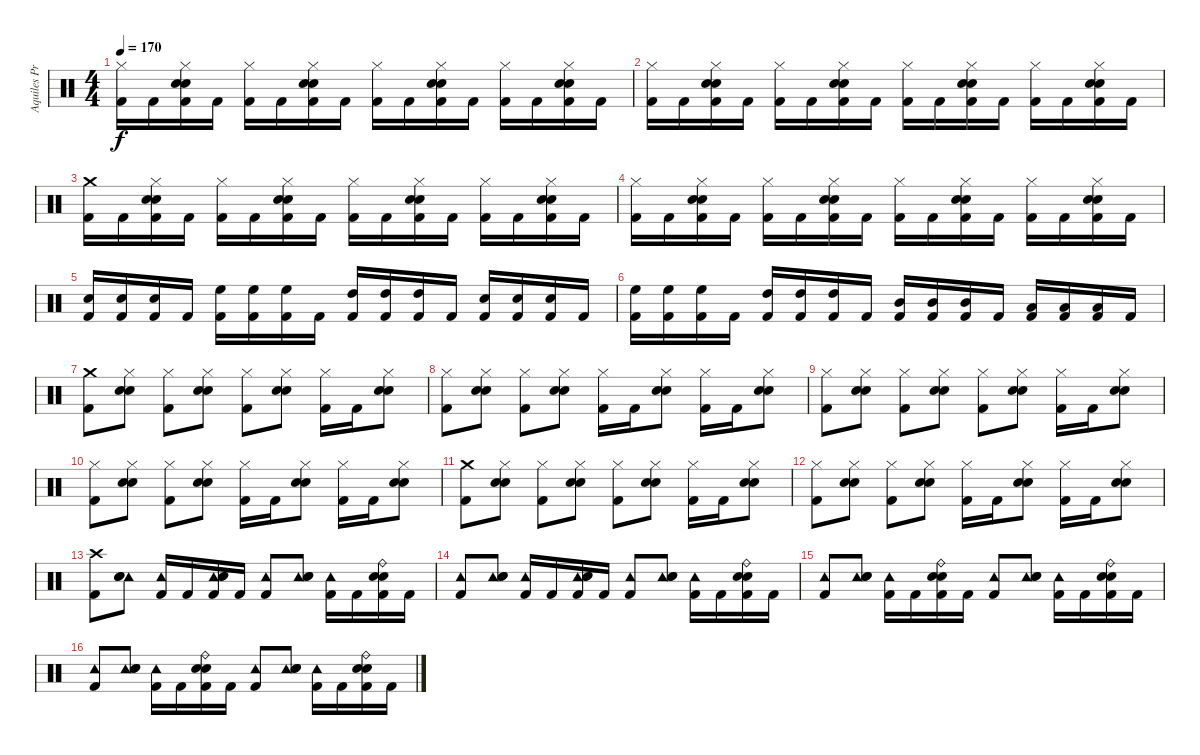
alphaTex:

\track ("Aquiles Priester" "Aquiles Pr") {instrument percussion}
\staff {score}
\articulation defaults
\ts (4 4)
\tempo 170
\clef neutral
\ks c
("Hi-Hat (closed)" "Kick (hit) 2").16{dy f} "Kick (hit) 2".16 ("Hi-Hat (closed)" "Electric Snare (hit)" "Snare (hit) 2" "Kick (hit) 2").16 "Kick (hit) 2".16 ("Hi-Hat (closed)" "Kick (hit) 2").16 "Kick (hit) 2".16 ("Hi-Hat (closed)" "Electric Snare (hit)" "Snare (hit) 2" "Kick (hit) 2").16 "Kick (hit) 2".16 ("Hi-Hat (closed)" "Kick (hit) 2").16 "Kick (hit) 2".16 ("Hi-Hat (closed)" "Electric Snare (hit)" "Snare (hit) 2" "Kick (hit) 2").16 "Kick (hit) 2".16 ("Hi-Hat (closed)" "Kick (hit) 2").16 "Kick (hit) 2".16 ("Hi-Hat (closed)" "Electric Snare (hit)" "Snare (hit) 2" "Kick (hit) 2").16 "Kick (hit) 2".16 |
("Hi-Hat (closed)" "Kick (hit) 2").16 "Kick (hit) 2".16 ("Hi-Hat (closed)" "Electric Snare (hit)" "Snare (hit) 2" "Kick (hit) 2").16 "Kick (hit) 2".16 ("Hi-Hat (closed)" "Kick (hit) 2").16 "Kick (hit) 2".16 ("Hi-Hat (closed)" "Electric Snare (hit)" "Snare (hit) 2" "Kick (hit) 2").16 "Kick (hit) 2".16 ("Hi-Hat (closed)" "Kick (hit) 2").16 "Kick (hit) 2".16 ("Hi-Hat (closed)" "Electric Snare (hit)" "Snare (hit) 2" "Kick (hit) 2").16 "Kick (hit) 2".16 ("Hi-Hat (closed)" "Kick (hit) 2").16 "Kick (hit) 2".16 ("Hi-Hat (closed)" "Electric Snare (hit)" "Snare (hit) 2" "Kick (hit) 2").16 "Kick (hit) 2".16 |
("Crash medium (hit)" "Kick (hit) 2").16 "Kick (hit) 2".16 ("Hi-Hat (closed)" "Electric Snare (hit)" "Snare (hit) 2" "Kick (hit) 2").16 "Kick (hit) 2".16 ("Hi-Hat (closed)" "Kick (hit) 2").16 "Kick (hit) 2".16 ("Hi-Hat (closed)" "Electric Snare (hit)" "Snare (hit) 2" "Kick (hit) 2").16 "Kick (hit) 2".16 ("Hi-Hat (closed)" "Kick (hit) 2").16 "Kick (hit) 2".16 ("Hi-Hat (closed)" "Electric Snare (hit)" "Snare (hit) 2" "Kick (hit) 2").16 "Kick (hit) 2".16 ("Hi-Hat (closed)" "Kick (hit) 2").16 "Kick (hit) 2".16 ("Hi-Hat (closed)" "Electric Snare (hit)" "Snare (hit) 2" "Kick (hit) 2").16 "Kick (hit) 2".16 |
("Hi-Hat (closed)" "Kick (hit) 2").16 "Kick (hit) 2".16 ("Hi-Hat (closed)" "Electric Snare (hit)" "Snare (hit) 2" "Kick (hit) 2").16 "Kick (hit) 2".16 ("Hi-Hat (closed)" "Kick (hit) 2").16 "Kick (hit) 2".16 ("Hi-Hat (closed)" "Electric Snare (hit)" "Snare (hit) 2" "Kick (hit) 2").16 "Kick (hit) 2".16 ("Hi-Hat (closed)" "Kick (hit) 2").16 "Kick (hit) 2".16 ("Hi-Hat (closed)" "Electric Snare (hit)" "Snare (hit) 2" "Kick (hit) 2").16 "Kick (hit) 2".16 ("Hi-Hat (closed)" "Kick (hit) 2").16 "Kick (hit) 2".16 ("Hi-Hat (closed)" "Electric Snare (hit)" "Snare (hit) 2" "Kick (hit) 2").16 "Kick (hit) 2".16 |
("Electric Snare (hit)" "Kick (hit) 2").16 ("Electric Snare (hit)" "Kick (hit) 2").16 ("Electric Snare (hit)" "Kick (hit) 2").16 "Kick (hit) 2".16 ("High Floor Tom (hit)" "Kick (hit) 2").16 ("High Floor Tom (hit)" "Kick (hit) 2").16 ("High Floor Tom (hit)" "Kick (hit) 2").16 "Kick (hit) 2".16 ("High Tom (hit)" "Kick (hit) 2").16 ("High Tom (hit)" "Kick (hit) 2").16 ("High Tom (hit)" "Kick (hit) 2").16 "Kick (hit) 2".16 ("Electric Snare (hit)" "Kick (hit) 2").16 ("Electric Snare (hit)" "Kick (hit) 2").16 ("Electric Snare (hit)" "Kick (hit) 2").16 "Kick (hit) 2".16 |
("High Floor Tom (hit)" "Kick (hit) 2").16 ("High Floor Tom (hit)" "Kick (hit) 2").16 ("High Floor Tom (hit)" "Kick (hit) 2").16 "Kick (hit) 2".16 ("High Tom (hit)" "Kick (hit) 2").16 ("High Tom (hit)" "Kick (hit) 2").16 ("High Tom (hit)" "Kick (hit) 2").16 "Kick (hit) 2".16 ("Mid Tom (hit)" "Kick (hit) 2").16 ("Mid Tom (hit)" "Kick (hit) 2").16 ("Mid Tom (hit)" "Kick (hit) 2").16 "Kick (hit) 2".16 ("Low Tom (hit)" "Kick (hit) 2").16 ("Low Tom (hit)" "Kick (hit) 2").16 ("Low Tom (hit)" "Kick (hit) 2").16 "Kick (hit) 2".16 |
("Crash medium (hit)" "Kick (hit) 2").8 ("Hi-Hat (closed)" "Electric Snare (hit)" "Snare (hit) 2").8 ("Hi-Hat (closed)" "Kick (hit) 2").8 ("Hi-Hat (closed)" "Electric Snare (hit)" "Snare (hit) 2").8 ("Hi-Hat (closed)" "Kick (hit) 2").8 ("Hi-Hat (closed)" "Electric Snare (hit)" "Snare (hit) 2").8 ("Hi-Hat (closed)" "Kick (hit) 2").16 "Kick (hit) 2".16 ("Hi-Hat (closed)" "Electric Snare (hit)" "Snare (hit) 2").8 |
("Hi-Hat (closed)" "Kick (hit) 2").8 ("Hi-Hat (closed)" "Electric Snare (hit)" "Snare (hit) 2").8 ("Hi-Hat (closed)" "Kick (hit) 2").8 ("Hi-Hat (closed)" "Electric Snare (hit)" "Snare (hit) 2").8 ("Hi-Hat (closed)" "Kick (hit) 2").16 "Kick (hit) 2".16 ("Hi-Hat (closed)" "Electric Snare (hit)" "Snare (hit) 2").8 ("Hi-Hat (closed)" "Kick (hit) 2").16 "Kick (hit) 2".16 ("Hi-Hat (closed)" "Electric Snare (hit)" "Snare (hit) 2").8 |
("Hi-Hat (closed)" "Kick (hit) 2").8 ("Hi-Hat (closed)" "Electric Snare (hit)" "Snare (hit) 2").8 ("Hi-Hat (closed)" "Kick (hit) 2").8 ("Hi-Hat (closed)" "Electric Snare (hit)" "Snare (hit) 2").8 ("Hi-Hat (closed)" "Kick (hit) 2").8 ("Hi-Hat (closed)" "Electric Snare (hit)" "Snare (hit) 2").8 ("Hi-Hat (closed)" "Kick (hit) 2").16 "Kick (hit) 2".16 ("Hi-Hat (closed)" "Electric Snare (hit)" "Snare (hit) 2").8 |
("Hi-Hat (closed)" "Kick (hit) 2").8 ("Hi-Hat (closed)" "Electric Snare (hit)" "Snare (hit) 2").8 ("Hi-Hat (closed)" "Kick (hit) 2").8 ("Hi-Hat (closed)" "Electric Snare (hit)" "Snare (hit) 2").8 ("Hi-Hat (closed)" "Kick (hit) 2").16 "Kick (hit) 2".16 ("Hi-Hat (closed)" "Electric Snare (hit)" "Snare (hit) 2").8 ("Hi-Hat (closed)" "Kick (hit) 2").16 "Kick (hit) 2".16 ("Hi-Hat (closed)" "Electric Snare (hit)" "Snare (hit) 2").8 |
("Crash medium (hit)" "Kick (hit) 2").8 ("Hi-Hat (closed)" "Electric Snare (hit)" "Snare (hit) 2").8 ("Hi-Hat (closed)" "Kick (hit) 2").8 ("Hi-Hat (closed)" "Electric Snare (hit)" "Snare (hit) 2").8 ("Hi-Hat (closed)" "Kick (hit) 2").8 ("Hi-Hat (closed)" "Electric Snare (hit)" "Snare (hit) 2").8 ("Hi-Hat (closed)" "Kick (hit) 2").16 "Kick (hit) 2".16 ("Hi-Hat (closed)" "Electric Snare (hit)" "Snare (hit) 2").8 |
("Hi-Hat (closed)" "Kick (hit) 2").8 ("Hi-Hat (closed)" "Electric Snare (hit)" "Snare (hit) 2").8 ("Hi-Hat (closed)" "Kick (hit) 2").8 ("Hi-Hat (closed)" "Electric Snare (hit)" "Snare (hit) 2").8 ("Hi-Hat (closed)" "Kick (hit) 2").16 "Kick (hit) 2".16 ("Hi-Hat (closed)" "Electric Snare (hit)" "Snare (hit) 2").8 ("Hi-Hat (closed)" "Kick (hit) 2").16 "Kick (hit) 2".16 ("Hi-Hat (closed)" "Electric Snare (hit)" "Snare (hit) 2").8 |
("Crash high (hit)" "Kick (hit) 2").8 ("Tambourine (hit)" "Electric Snare (hit)" "Snare (hit) 2").8 ("Tambourine (hit)" "Kick (hit) 2").16 "Kick (hit) 2".16 ("Tambourine (hit)" "Electric Snare (hit)" "Snare (hit) 2" "Kick (hit) 2").16 "Kick (hit) 2".16 ("Tambourine (hit)" "Kick (hit) 2").8 ("Tambourine (hit)" "Electric Snare (hit)" "Snare (hit) 2").8 ("Tambourine (hit)" "Kick (hit) 2").16 "Kick (hit) 2".16 ("Ride (bell)" "Electric Snare (hit)" "Snare (hit) 2" "Kick (hit) 2").16 "Kick (hit) 2".16 |
("Tambourine (hit)" "Kick (hit) 2").8 ("Tambourine (hit)" "Electric Snare (hit)" "Snare (hit) 2").8 ("Tambourine (hit)" "Kick (hit) 2").16 "Kick (hit) 2".16 ("Tambourine (hit)" "Electric Snare (hit)" "Snare (hit) 2" "Kick (hit) 2").16 "Kick (hit) 2".16 ("Tambourine (hit)" "Kick (hit) 2").8 ("Tambourine (hit)" "Electric Snare (hit)" "Snare (hit) 2").8 ("Tambourine (hit)" "Kick (hit) 2").16 "Kick (hit) 2".16 ("Ride (bell)" "Electric Snare (hit)" "Snare (hit) 2" "Kick (hit) 2").16 "Kick (hit) 2".16 |
("Tambourine (hit)" "Kick (hit) 2").8 ("Tambourine (hit)" "Electric Snare (hit)" "Snare (hit) 2").8 ("Tambourine (hit)" "Kick (hit) 2").16 "Kick (hit) 2".16 ("Ride (bell)" "Electric Snare (hit)" "Snare (hit) 2" "Kick (hit) 2").16 "Kick (hit) 2".16 ("Tambourine (hit)" "Kick (hit) 2").8 ("Tambourine (hit)" "Electric Snare (hit)" "Snare (hit) 2").8 ("Tambourine (hit)" "Kick (hit) 2").16 "Kick (hit) 2".16 ("Ride (bell)" "Electric Snare (hit)" "Snare (hit) 2" "Kick (hit) 2").16 "Kick (hit) 2".16 |
("Tambourine (hit)" "Kick (hit) 2").8 ("Tambourine (hit)" "Electric Snare (hit)" "Snare (hit) 2").8 ("Tambourine (hit)" "Kick (hit) 2").16 "Kick (hit) 2".16 ("Ride (bell)" "Electric Snare (hit)" "Snare (hit) 2" "Kick (hit) 2").16 "Kick (hit) 2".16 ("Tambourine (hit)" "Kick (hit) 2").8 ("Tambourine (hit)" "Electric Snare (hit)" "Snare (hit) 2").8 ("Tambourine (hit)" "Kick (hit) 2").16 "Kick (hit) 2".16 ("Ride (bell)" "Electric Snare (hit)" "Snare (hit) 2" "Kick (hit) 2").16 "Kick (hit) 2".16
